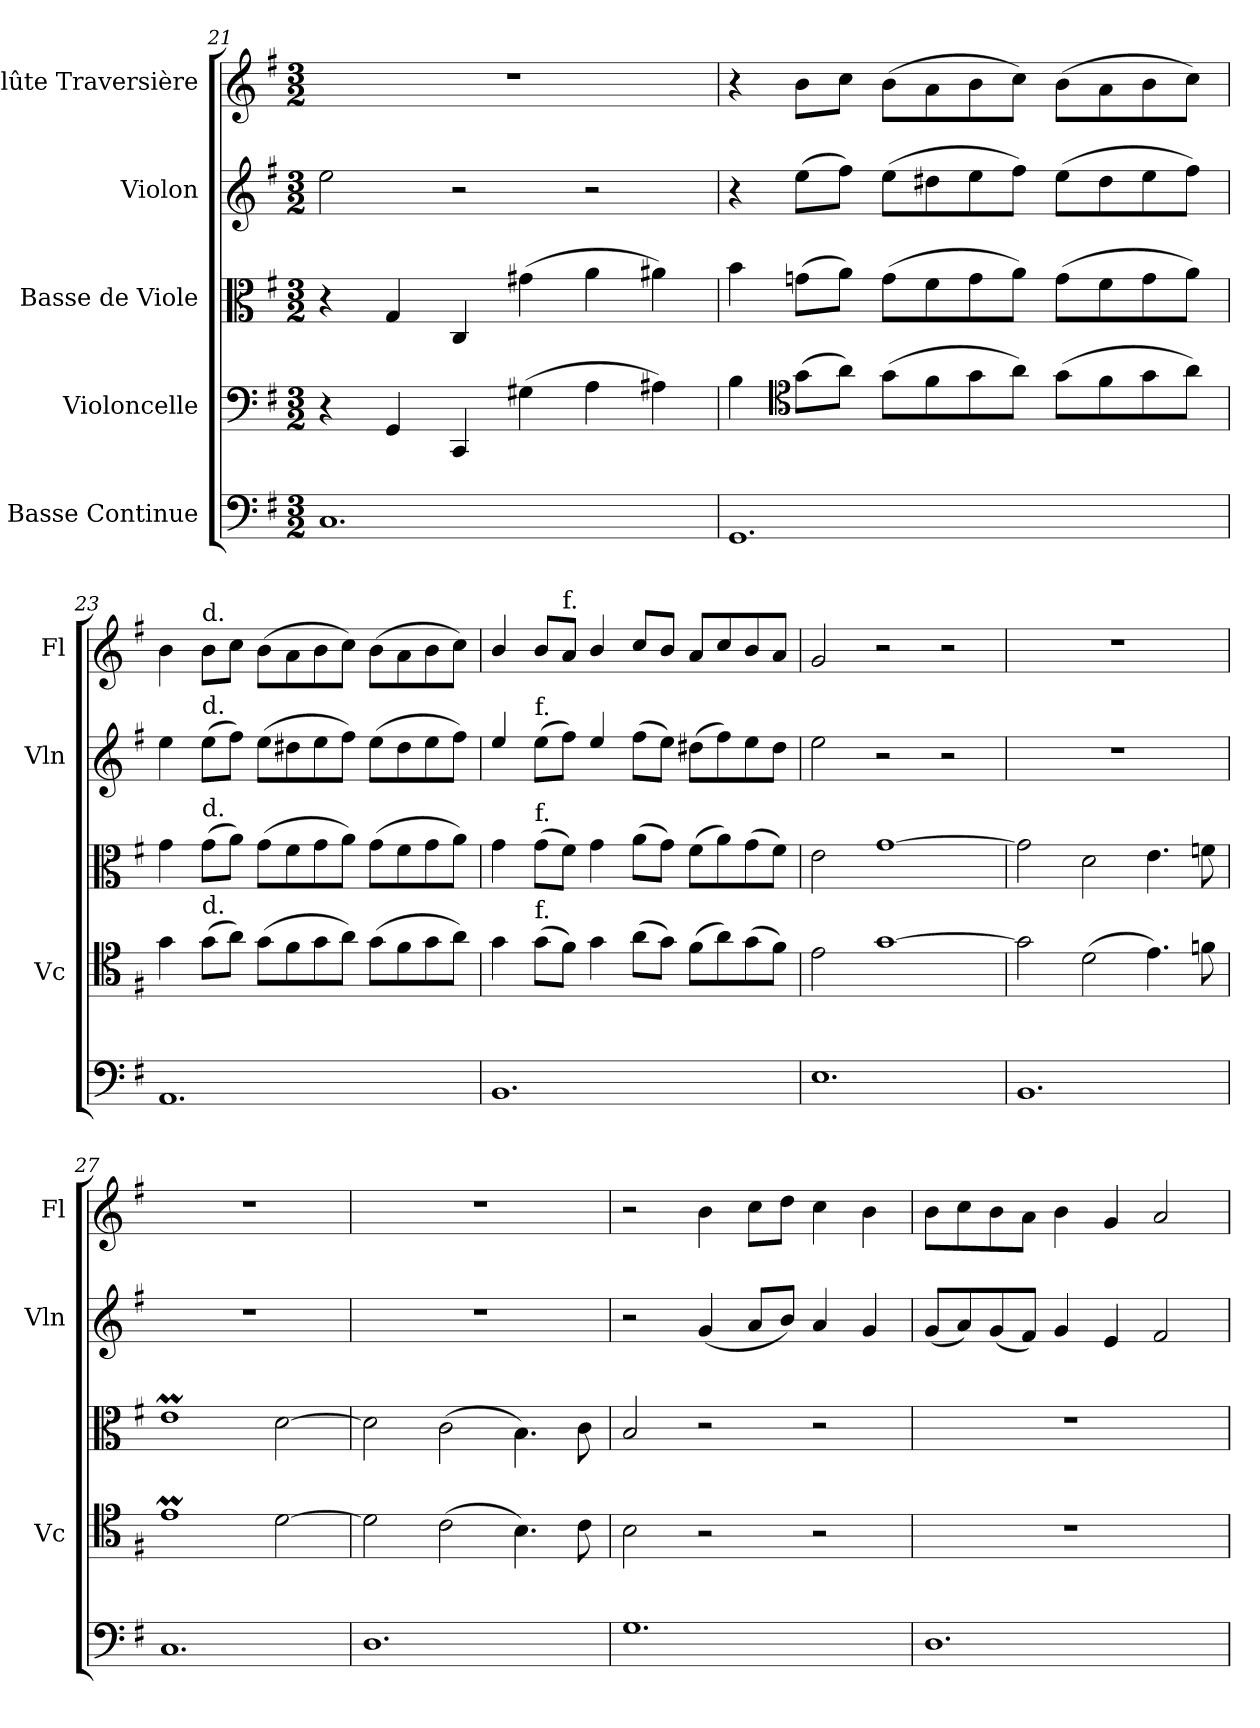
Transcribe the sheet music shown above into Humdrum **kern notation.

**kern	**kern	**kern	**kern	**kern
*part5	*part4	*part3	*part2	*part1
*staff5	*staff4	*staff3	*staff2	*staff1
*I"Basse Continue	*I"Violoncelle	*I"Basse de Viole	*I"Violon	*I"Flûte Traversière
*	*I'Vc	*	*I'Vln	*I'Fl
!!LO:PB:g=z
*clefF4	*clefF4	*clefC3	*clefG2	*clefG2
*k[f#]	*k[f#]	*k[f#]	*k[f#]	*k[f#]
*M3/2	*M3/2	*M3/2	*M3/2	*M3/2
=21	=21	=21	=21	=21
1.C	4r	4r	2ee\	1.r
.	4GG/	4G/	.	.
.	4CC/	4C/	2r	.
.	(4G#X\	(4g#X\	.	.
.	4A\	4a\	2r	.
.	4A#X\)	4a#X\)	.	.
=22	=22	=22	=22	=22
1.GG	4B\	4b\	4r	4r
*	*clefC4	*	*	*
.	(8g\L	(8gn\L	(8ee\L	8b\L
.	8a\J)	8a\J)	8ff#\J)	8cc\J
.	(8g\L	(8g\L	(8ee\L	(8b\L
.	8f#\	8f#\	8dd#X\	8a\
.	8g\	8g\	8ee\	8b\
.	8a\J)	8a\J)	8ff#\J)	8cc\J)
.	(8g\L	(8g\L	(8ee\L	(8b\L
.	8f#\	8f#\	8dd#\	8a\
.	8g\	8g\	8ee\	8b\
.	8a\J)	8a\J)	8ff#\J)	8cc\J)
=23	=23	=23	=23	=23
1.AA	4g\	4g\	4ee\	4b\
!	!	!	!	!LO:TX:a:t=d.
!	!	!	!LO:TX:a:t=d.	!
!	!	!LO:TX:a:t=d.	!	!
!	!LO:TX:a:t=d.	!	!	!
.	(8g\L	(8g\L	(8ee\L	8b\L
.	8a\J)	8a\J)	8ff#\J)	8cc\J
.	(8g\L	(8g\L	(8ee\L	(8b\L
.	8f#\	8f#\	8dd#X\	8a\
.	8g\	8g\	8ee\	8b\
.	8a\J)	8a\J)	8ff#\J)	8cc\J)
.	(8g\L	(8g\L	(8ee\L	(8b\L
.	8f#\	8f#\	8dd#\	8a\
.	8g\	8g\	8ee\	8b\
.	8a\J)	8a\J)	8ff#\J)	8cc\J)
=24	=24	=24	=24	=24
1.BB	4g\	4g\	4ee/	4b/
!	!	!	!LO:TX:a:t=f.	!
!	!	!LO:TX:a:t=f.	!	!
!	!LO:TX:a:t=f.	!	!	!
.	(8g\L	(8g\L	(8ee\L	8b/L
!	!	!	!	!LO:TX:a:t=f.
.	8f#\J)	8f#\J)	8ff#\J)	8a/J
.	4g\	4g\	4ee/	4b/
.	(8a\L	(8a\L	(8ff#\L	8cc/L
.	8g\J)	8g\J)	8ee\J)	8b/J
.	(8f#\L	(8f#\L	(8dd#X\L	8a/L
.	8a\)	8a\)	8ff#\)	8cc/
.	(8g\	(8g\	8ee\	8b/
.	8f#\J)	8f#\J)	8dd#\J	8a/J
=25	=25	=25	=25	=25
1.E	2e\	2e\	2ee\	2g/
.	[1g	[1g	2r	2r
.	.	.	2r	2r
!!LO:LB:g=z
=26	=26	=26	=26	=26
1.BB	2g\]	2g\]	1.r	1.r
.	(2d\	2d\	.	.
.	4.e\)	4.e\	.	.
.	8fn\	8fn\	.	.
=27	=27	=27	=27	=27
1.C	1eM	1eM	1.r	1.r
.	[2d\	[2d\	.	.
=28	=28	=28	=28	=28
1.D	2d\]	2d\]	1.r	1.r
.	(2c\	(2c\	.	.
.	4.B\)	4.B\)	.	.
.	8c\	8c\	.	.
=29	=29	=29	=29	=29
1.G	2B\	2B/	2r	2r
.	2r	2r	(4g/	4b\
.	.	.	8a/L	8cc\L
.	.	.	8b/J)	8dd\J
.	2r	2r	4a/	4cc\
.	.	.	4g/	4b\
=30	=30	=30	=30	=30
1.D	1.r	1.r	(8g/L	8b\L
.	.	.	8a/)	8cc\
.	.	.	(8g/	8b\
.	.	.	8f#/J)	8a\J
.	.	.	4g/	4b\
.	.	.	4e/	4g/
.	.	.	2f#/	2a/
=	=	=	=	=
*-	*-	*-	*-	*-
